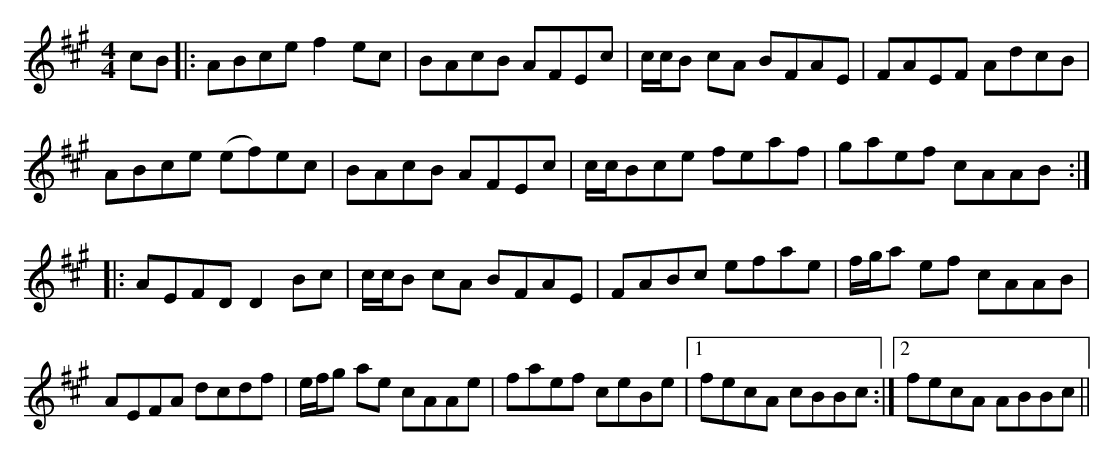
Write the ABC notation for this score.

X:1
M:4/4
K:A
cB|:ABce f2ec|BAcB AFEc|c/c/B cA BFAE|FAEF AdcB|
ABce (ef)ec|BAcB AFEc|c/c/Bce feaf|gaef cAAB:|
|:AEFD D2Bc|c/c/B cA BFAE|FABc efae|f/g/a ef cAAB|
AEFA dcdf|e/f/g ae cAAe|faef ceBe|1 fecA cBBc:|2 fecA ABBc||
